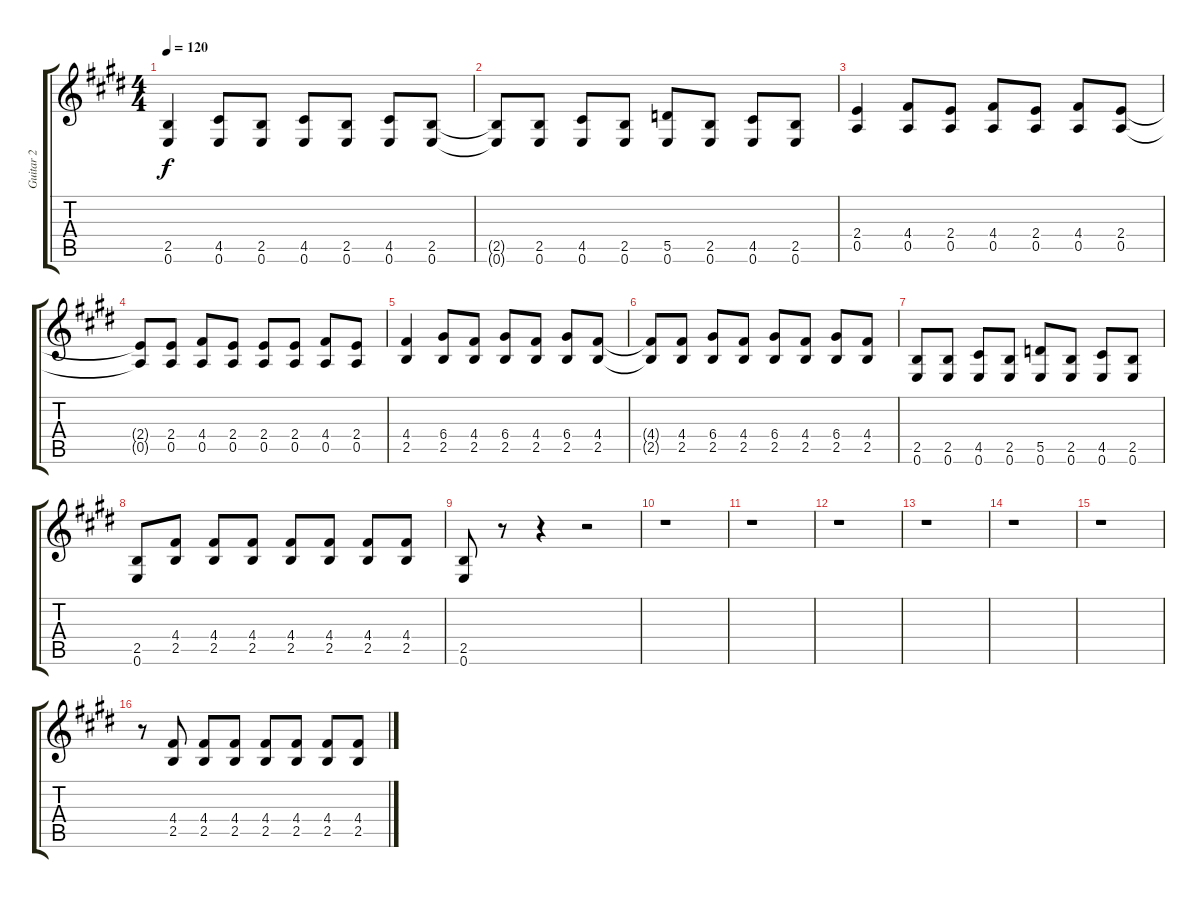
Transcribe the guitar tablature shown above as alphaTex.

\track ("Guitar 2" "Guitar 2") {instrument distortionguitar}
\staff {score tabs}
\tuning (E4 B3 G3 D3 A2 E2) {hide}
\ts (4 4)
\tempo 120
\clef g2
\ks e
(2.5 0.6).4{dy f} (4.5 0.6).8 (2.5 0.6).8 (4.5 0.6).8 (2.5 0.6).8 (4.5 0.6).8 (2.5 0.6).8 |
(2.5{t} 0.6{t}).8 (2.5 0.6).8 (4.5 0.6).8 (2.5 0.6).8 (5.5 0.6).8 (2.5 0.6).8 (4.5 0.6).8 (2.5 0.6).8 |
(2.4 0.5).4 (4.4 0.5).8 (2.4 0.5).8 (4.4 0.5).8 (2.4 0.5).8 (4.4 0.5).8 (2.4 0.5).8 |
(2.4{t} 0.5{t}).8 (2.4 0.5).8 (4.4 0.5).8 (2.4 0.5).8 (2.4 0.5).8 (2.4 0.5).8 (4.4 0.5).8 (2.4 0.5).8 |
(4.4 2.5).4 (6.4 2.5).8 (4.4 2.5).8 (6.4 2.5).8 (4.4 2.5).8 (6.4 2.5).8 (4.4 2.5).8 |
(4.4{t} 2.5{t}).8 (4.4 2.5).8 (6.4 2.5).8 (4.4 2.5).8 (6.4 2.5).8 (4.4 2.5).8 (6.4 2.5).8 (4.4 2.5).8 |
(2.5 0.6).8 (2.5 0.6).8 (4.5 0.6).8 (2.5 0.6).8 (5.5 0.6).8 (2.5 0.6).8 (4.5 0.6).8 (2.5 0.6).8 |
(2.5 0.6).8 (4.4 2.5).8 (4.4 2.5).8 (4.4 2.5).8 (4.4 2.5).8 (4.4 2.5).8 (4.4 2.5).8 (4.4 2.5).8 |
(2.5 0.6).8 r.8 r.4 r.2 |
r.1 |
r.1 |
r.1 |
r.1 |
r.1 |
r.1 |
r.8 (4.4 2.5).8 (4.4 2.5).8 (4.4 2.5).8 (4.4 2.5).8 (4.4 2.5).8 (4.4 2.5).8 (4.4 2.5).8
